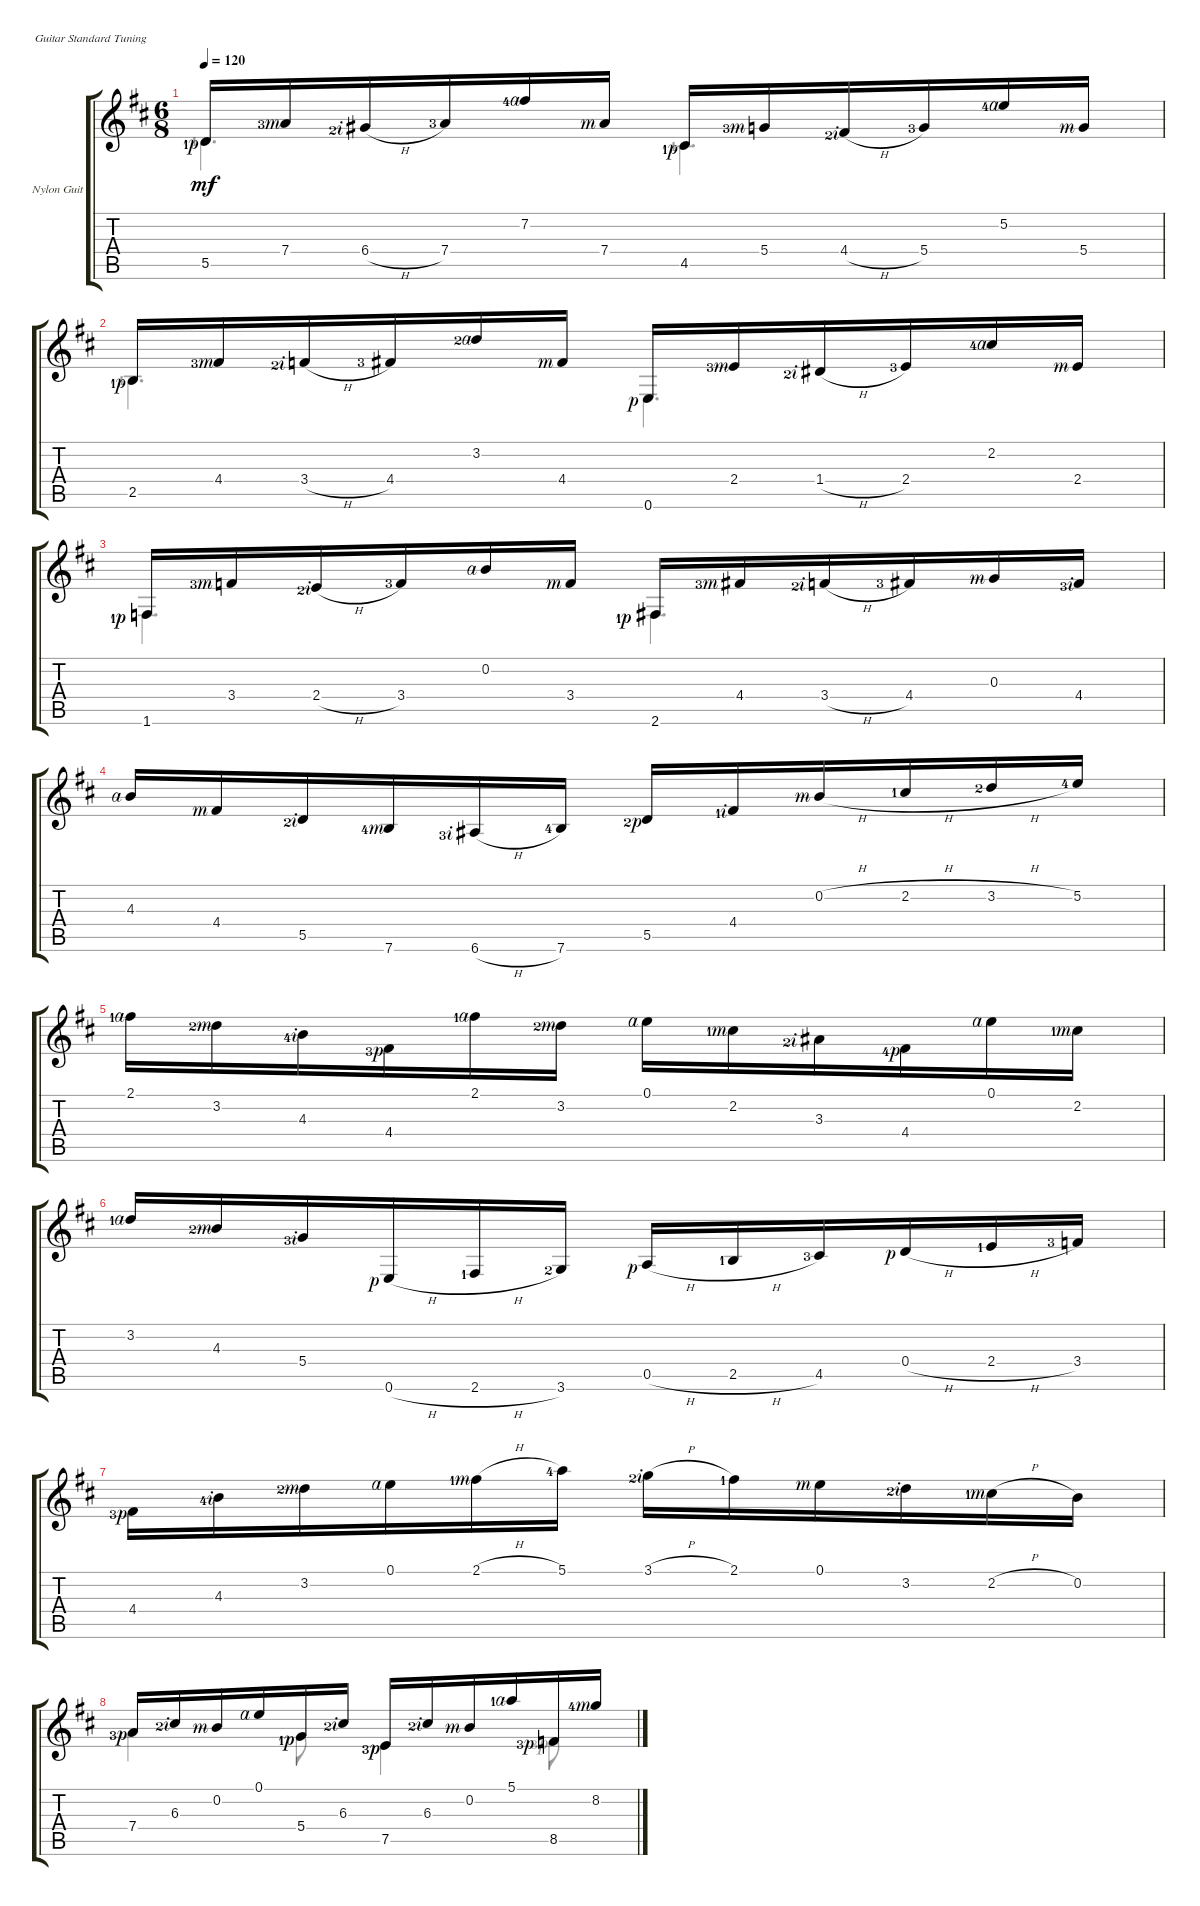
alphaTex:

\defaultSystemsLayout 4
\bracketExtendMode groupsimilarinstruments
\firstSystemTrackNameOrientation horizontal
\otherSystemsTrackNameOrientation horizontal
\track ("Nylon Guitar" "Nylon Guit") {instrument acousticguitarsteel}
\staff {score tabs}
\tuning (E4 B3 G3 D3 A2 E2)
\voice
\ts (6 8)
\tempo 120
\clef g2
\ks d
5.5{lf 2 rf 1}.16{dy mf} 7.4{lf 4 rf 3}.16 6.4{h lf 3 rf 2}.16 7.4{lf 4}.16 7.2{lf 5 rf 4}.16 7.4{rf 3}.16 4.5{lf 2 rf 1}.16 5.4{lf 4 rf 3}.16 4.4{h lf 3 rf 2}.16 5.4{lf 4}.16 5.2{lf 5 rf 4}.16 5.4{rf 3}.16 |
2.5{lf 2 rf 1}.16 4.4{lf 4 rf 3}.16 3.4{h lf 3 rf 2}.16 4.4{lf 4}.16 3.2{lf 3 rf 4}.16 4.4{rf 3}.16 0.6{rf 1}.16 2.4{lf 4 rf 3}.16 1.4{h lf 3 rf 2}.16 2.4{lf 4}.16 2.2{lf 5 rf 4}.16 2.4{rf 3}.16 |
1.6{lf 2 rf 1}.16 3.4{lf 4 rf 3}.16 2.4{h lf 3 rf 2}.16 3.4{lf 4}.16 0.2{rf 4}.16 3.4{rf 3}.16 2.6{lf 2 rf 1}.16 4.4{lf 4 rf 3}.16 3.4{h lf 3 rf 2}.16 4.4{lf 4}.16 0.3{rf 3}.16 4.4{lf 4 rf 2}.16 |
4.3{rf 4}.16 4.4{rf 3}.16 5.5{lf 3 rf 2}.16 7.6{lf 5 rf 3}.16 6.6{h lf 4 rf 2}.16 7.6{lf 5}.16 5.5{lf 3 rf 1}.16 4.4{lf 2 rf 2}.16 0.2{h rf 3}.16 2.2{h lf 2}.16 3.2{h lf 3}.16 5.2{lf 5}.16 |
2.1{lf 2 rf 4}.16 3.2{lf 3 rf 3}.16 4.3{lf 5 rf 2}.16 4.4{lf 4 rf 1}.16 2.1{lf 2 rf 4}.16 3.2{lf 3 rf 3}.16 0.1{rf 4}.16 2.2{lf 2 rf 3}.16 3.3{lf 3 rf 2}.16 4.4{lf 5 rf 1}.16 0.1{rf 4}.16 2.2{lf 2 rf 3}.16 |
3.2{lf 2 rf 4}.16 4.3{lf 3 rf 3}.16 5.4{lf 4 rf 2}.16 0.6{h rf 1}.16 2.6{h lf 2}.16 3.6{lf 3}.16 0.5{h rf 1}.16 2.5{h lf 2}.16 4.5{lf 4}.16 0.4{h rf 1}.16 2.4{h lf 2}.16 3.4{lf 4}.16 |
4.4{lf 4 rf 1}.16 4.3{lf 5 rf 2}.16 3.2{lf 3 rf 3}.16 0.1{rf 4}.16 2.1{h lf 2 rf 3}.16 5.1{lf 5}.16 3.1{h lf 3 rf 2}.16 2.1{lf 2}.16 0.1{rf 3}.16 3.2{lf 3 rf 2}.16 2.2{h lf 2 rf 3}.16 0.2.16 |
7.4{lf 4 rf 1}.16 6.3{lf 3 rf 2}.16 0.2{rf 3}.16 0.1{rf 4}.16 5.4{lf 2 rf 1}.16 6.3{lf 3 rf 2}.16 7.5{lf 4 rf 1}.16 6.3{lf 3 rf 2}.16 0.2{rf 3}.16 5.1{lf 2 rf 4}.16 8.5{lf 4 rf 1}.16 8.2{lf 5 rf 3}.16
\voice
\clef g2
\ottava regular
\simile none
\ks d
5.5{lf 2}.4{d dy mf} 4.5{lf 2}.4{d} |
2.5{lf 2}.4{d} 0.6.4{d} |
1.6{lf 2 rf 1}.4{d} 2.6{lf 2 rf 1}.4{d} |
|
|
|
|
7.4{lf 4 rf 1}.4 5.4{lf 2 rf 1}.8 7.5{lf 4 rf 1}.4 8.5{lf 4 rf 1}.8
